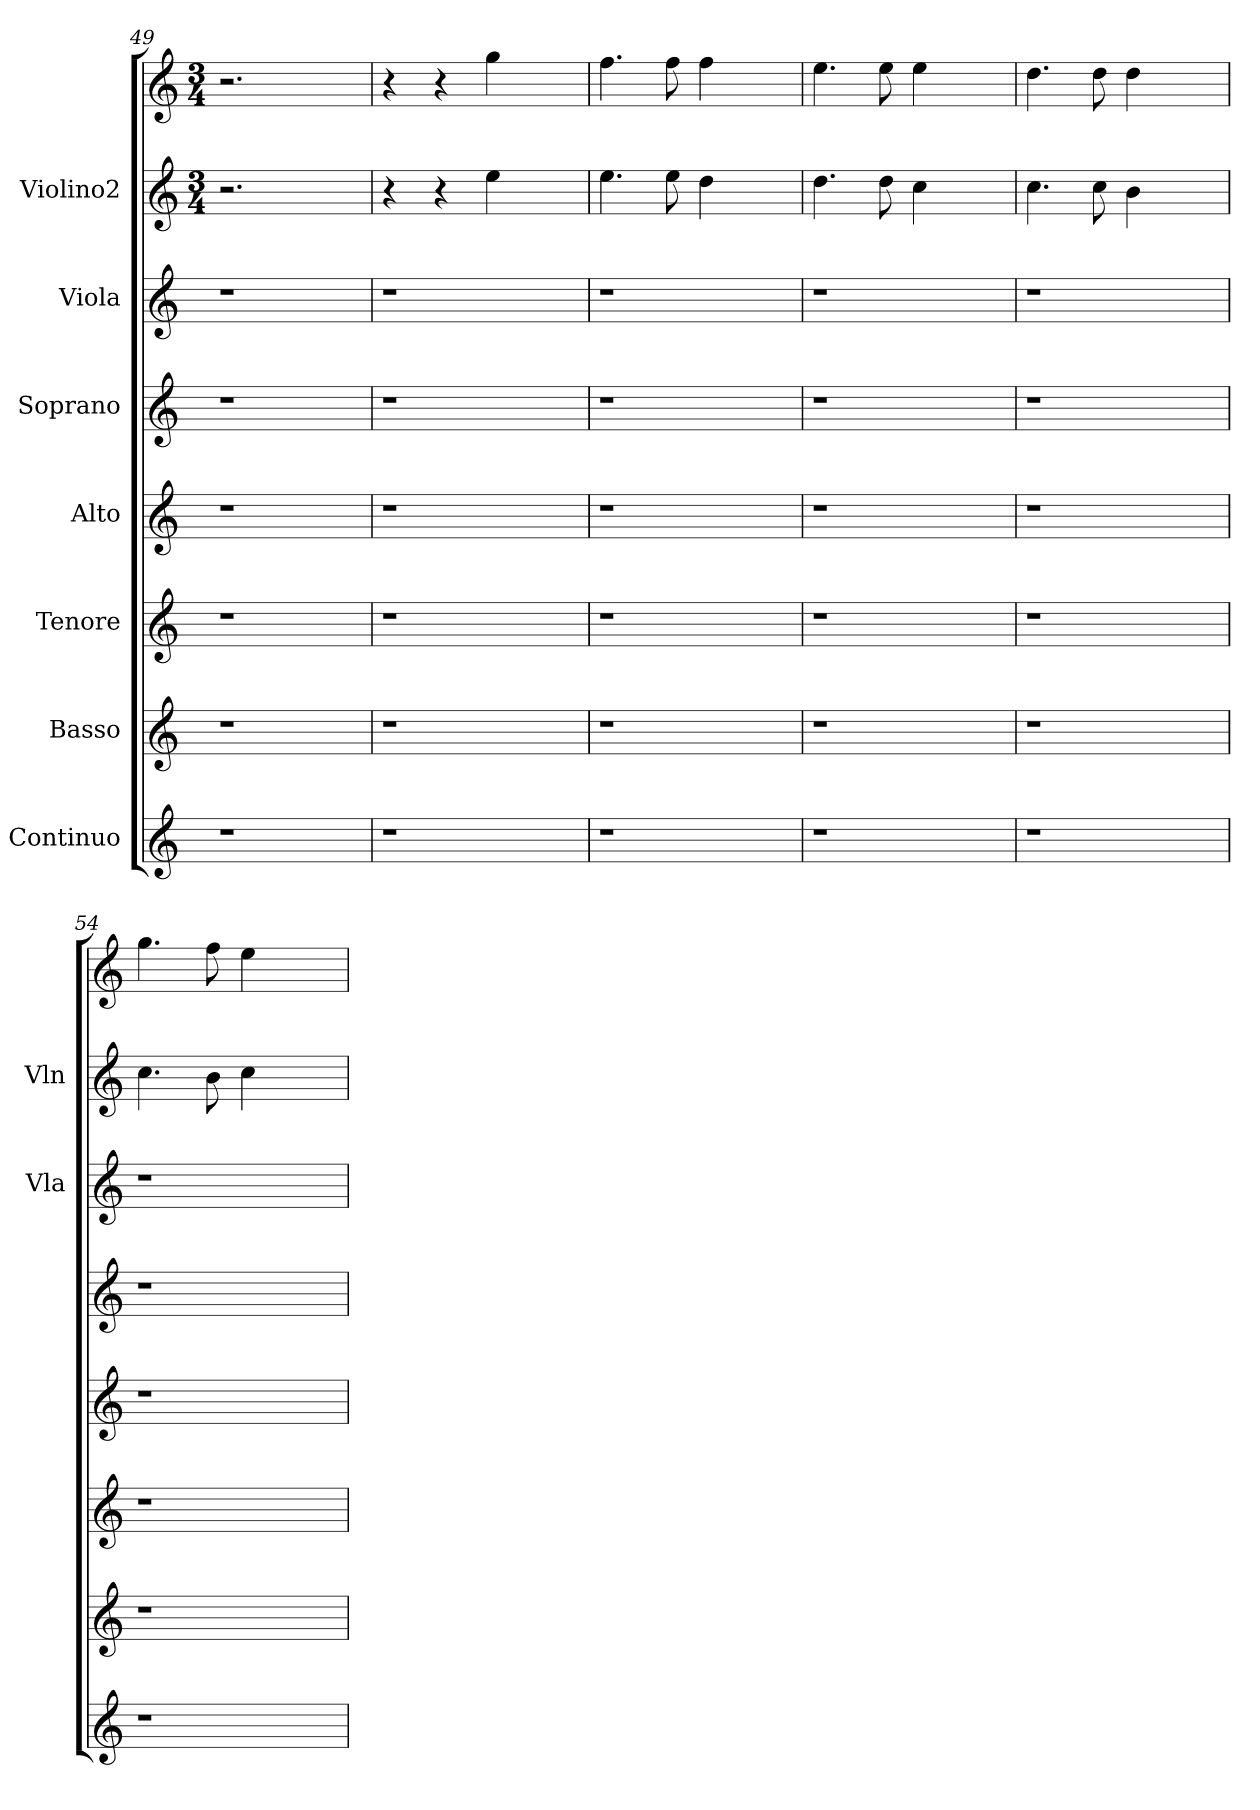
**kern	**kern	**kern	**kern	**kern	**kern	**kern	**kern
*part7	*part6	*part5	*part4	*part3	*part2	*part1	*part1
*staff8	*staff7	*staff6	*staff5	*staff4	*staff3	*staff2	*staff1
*I"Continuo	*I"Basso	*I"Tenore	*I"Alto	*I"Soprano	*I"Viola	*I"Violino2	*
*	*	*	*	*	*I'Vla	*I'Vln	*
*clefG2	*clefG2	*clefG2	*clefG2	*clefG2	*clefG2	*clefG2	*clefG2
*k[]	*k[]	*k[]	*k[]	*k[]	*k[]	*k[]	*k[]
*	*	*	*	*	*	*M3/4	*M3/4
=49	=49	=49	=49	=49	=49	=49	=49
1r	1r	1r	1r	1r	1r	2.r	2.r
.	.	.	.	.	.	4ryy	4ryy
=50	=50	=50	=50	=50	=50	=50	=50
1r	1r	1r	1r	1r	1r	4r	4r
.	.	.	.	.	.	4r	4r
.	.	.	.	.	.	4ee\	4gg\
.	.	.	.	.	.	4ryy	4ryy
=51	=51	=51	=51	=51	=51	=51	=51
1r	1r	1r	1r	1r	1r	4.ee\	4.ff\
.	.	.	.	.	.	8ee\	8ff\
.	.	.	.	.	.	4dd\	4ff\
.	.	.	.	.	.	4ryy	4ryy
=52	=52	=52	=52	=52	=52	=52	=52
1r	1r	1r	1r	1r	1r	4.dd\	4.ee\
.	.	.	.	.	.	8dd\	8ee\
.	.	.	.	.	.	4cc\	4ee\
.	.	.	.	.	.	4ryy	4ryy
=53	=53	=53	=53	=53	=53	=53	=53
1r	1r	1r	1r	1r	1r	4.cc\	4.dd\
.	.	.	.	.	.	8cc\	8dd\
.	.	.	.	.	.	4b\	4dd\
.	.	.	.	.	.	4ryy	4ryy
=54	=54	=54	=54	=54	=54	=54	=54
1r	1r	1r	1r	1r	1r	4.cc\	4.gg\
.	.	.	.	.	.	8b\	8ff\
.	.	.	.	.	.	4cc\	4ee\
.	.	.	.	.	.	4ryy	4ryy
=	=	=	=	=	=	=	=
*-	*-	*-	*-	*-	*-	*-	*-
